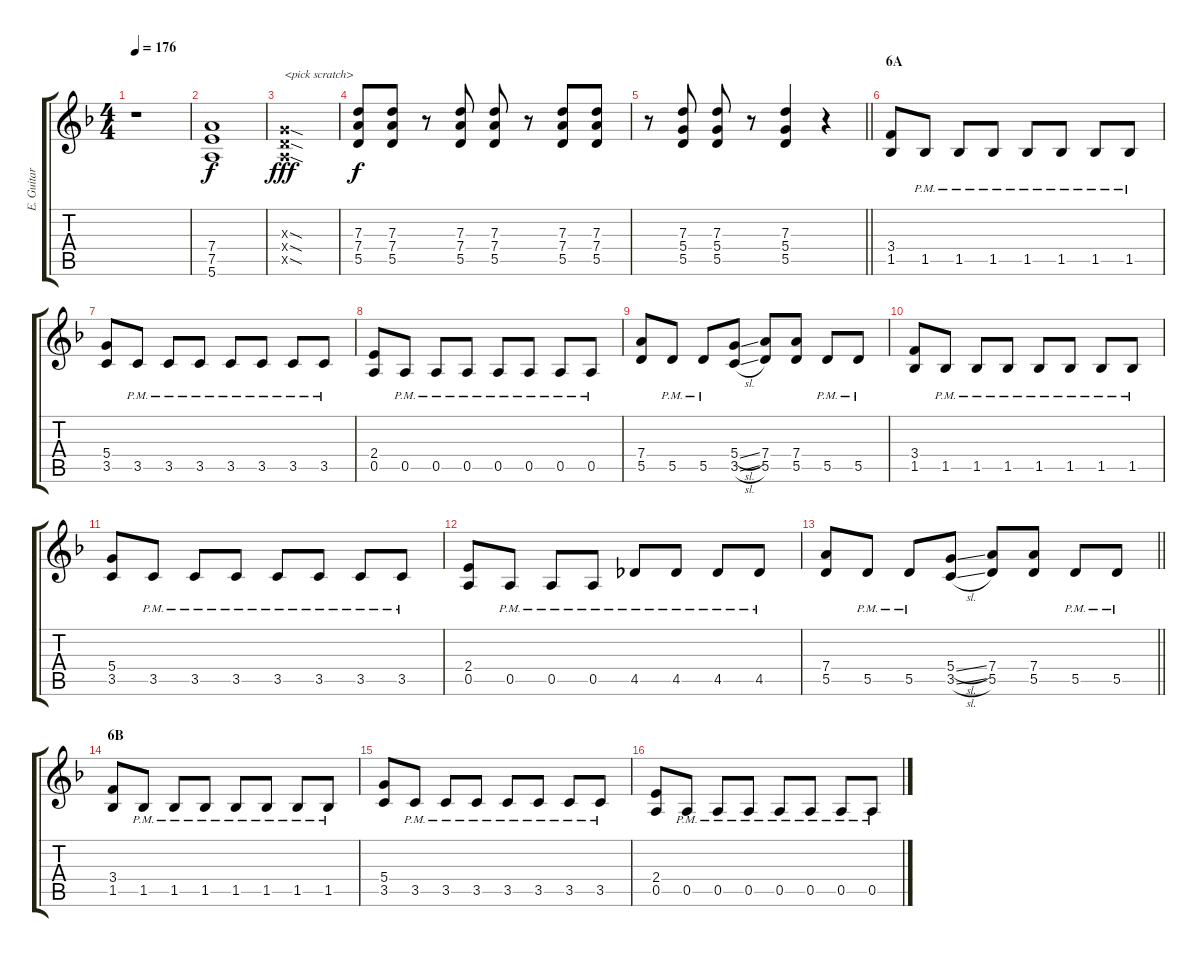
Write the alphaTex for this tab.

\track ("E. Guitar II" "E. Guitar ") {instrument overdrivenguitar}
\staff {score tabs}
\tuning (E4 B3 G3 D3 A2 E2) {hide}
\ts (4 4)
\tempo 176
\clef g2
\ks f
r.1{dy f} |
(7.4 7.5 5.6).1 |
(0.3{sod x} 0.4{sod x} 0.5{sod x}).1{txt "<pick scratch>" dy fff} |
(7.3 7.4 5.5).8{dy f} (7.3 7.4 5.5).8 r.8 (7.3 7.4 5.5).8 (7.3 7.4 5.5).8 r.8 (7.3 7.4 5.5).8 (7.3 7.4 5.5).8 |
\barLineRight lightlight
r.8 (7.3 5.4 5.5).8 (7.3 5.4 5.5).8 r.8 (7.3 5.4 5.5).4 r.4 |
\section ("" "6A")
(3.4 1.5).8 1.5{pm}.8 1.5{pm}.8 1.5{pm}.8 1.5{pm}.8 1.5{pm}.8 1.5{pm}.8 1.5{pm}.8 |
(5.4 3.5).8 3.5{pm}.8 3.5{pm}.8 3.5{pm}.8 3.5{pm}.8 3.5{pm}.8 3.5{pm}.8 3.5{pm}.8 |
(2.4 0.5).8 0.5{pm}.8 0.5{pm}.8 0.5{pm}.8 0.5{pm}.8 0.5{pm}.8 0.5{pm}.8 0.5{pm}.8 |
(7.4 5.5).8 5.5{pm}.8 5.5{pm}.8 (5.4{sl} 3.5{sl}).8 (7.4 5.5).8 (7.4 5.5).8 5.5{pm}.8 5.5{pm}.8 |
(3.4 1.5).8 1.5{pm}.8 1.5{pm}.8 1.5{pm}.8 1.5{pm}.8 1.5{pm}.8 1.5{pm}.8 1.5{pm}.8 |
(5.4 3.5).8 3.5{pm}.8 3.5{pm}.8 3.5{pm}.8 3.5{pm}.8 3.5{pm}.8 3.5{pm}.8 3.5{pm}.8 |
(2.4 0.5).8 0.5{pm}.8 0.5{pm}.8 0.5{pm}.8 4.5{pm}.8 4.5{pm}.8 4.5{pm}.8 4.5{pm}.8 |
\barLineRight lightlight
(7.4 5.5).8 5.5{pm}.8 5.5{pm}.8 (5.4{sl} 3.5{sl}).8 (7.4 5.5).8 (7.4 5.5).8 5.5{pm}.8 5.5{pm}.8 |
\section ("" "6B")
(3.4 1.5).8 1.5{pm}.8 1.5{pm}.8 1.5{pm}.8 1.5{pm}.8 1.5{pm}.8 1.5{pm}.8 1.5{pm}.8 |
(5.4 3.5).8 3.5{pm}.8 3.5{pm}.8 3.5{pm}.8 3.5{pm}.8 3.5{pm}.8 3.5{pm}.8 3.5{pm}.8 |
(2.4 0.5).8 0.5{pm}.8 0.5{pm}.8 0.5{pm}.8 0.5{pm}.8 0.5{pm}.8 0.5{pm}.8 0.5{pm}.8
